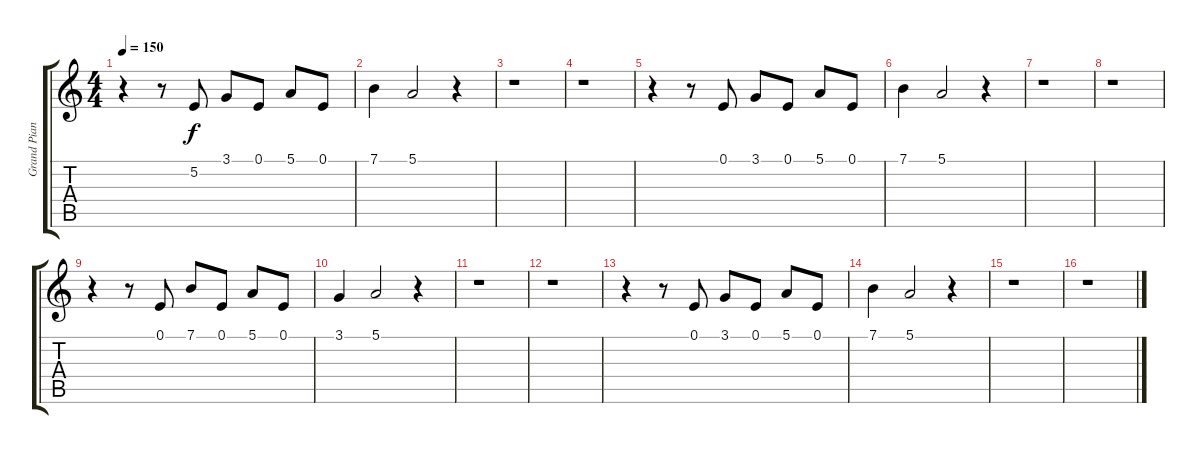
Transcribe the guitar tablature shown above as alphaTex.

\track ("Grand Piano" "Grand Pian") {instrument acousticgrandpiano}
\staff {score tabs}
\tuning (E4 B3 G3 D3 A2 E2) {hide}
\ts (4 4)
\tempo 150
\clef g2
\ks c
r.4{dy f} r.8 5.2.8 3.1.8 0.1.8 5.1.8 0.1.8 |
7.1.4 5.1.2 r.4 |
r.1 |
r.1 |
r.4 r.8 0.1.8 3.1.8 0.1.8 5.1.8 0.1.8 |
7.1.4 5.1.2 r.4 |
r.1 |
r.1 |
r.4 r.8 0.1.8 7.1.8 0.1.8 5.1.8 0.1.8 |
3.1.4 5.1.2 r.4 |
r.1 |
r.1 |
r.4 r.8 0.1.8 3.1.8 0.1.8 5.1.8 0.1.8 |
7.1.4 5.1.2 r.4 |
r.1 |
r.1
